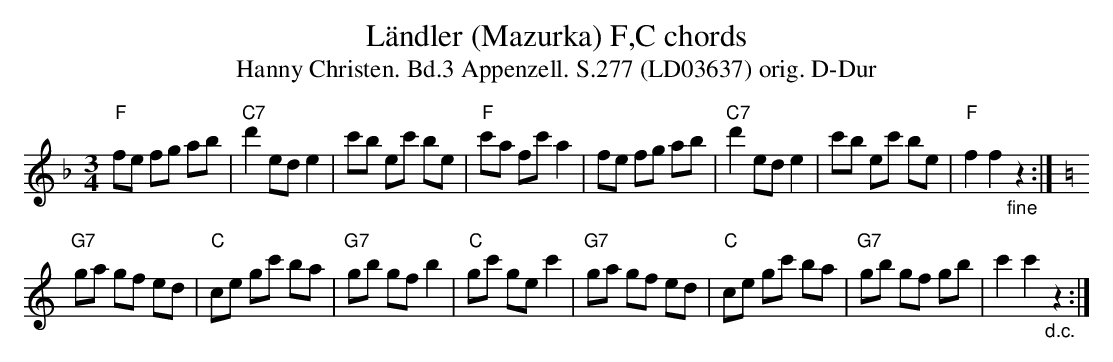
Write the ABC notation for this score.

X:1
T:Ländler (Mazurka) F,C chords
T:Hanny Christen. Bd.3 Appenzell. S.277 (LD03637) orig. D-Dur
M:3/4
L:1/8
K:Fmaj%%MIDI gchordon
"F"fe fg ab | "C7"d'2 ed e2 | c'b ec' be | "F"c'a fc' a2 | fe fg ab | "C7"d'2 ed e2 | c'b ec' be | "F"f2 f2"_fine" z2 :|
K:Cmaj%%MIDI gchordon
"G7"ga gf ed | "C"ce gc' ba | "G7"gb gf b2 | "C"gc' ge c'2 | "G7"ga gf ed | "C"ce gc' ba | "G7"gb gf gb | c'2 c'2"_d.c." z2 :|
